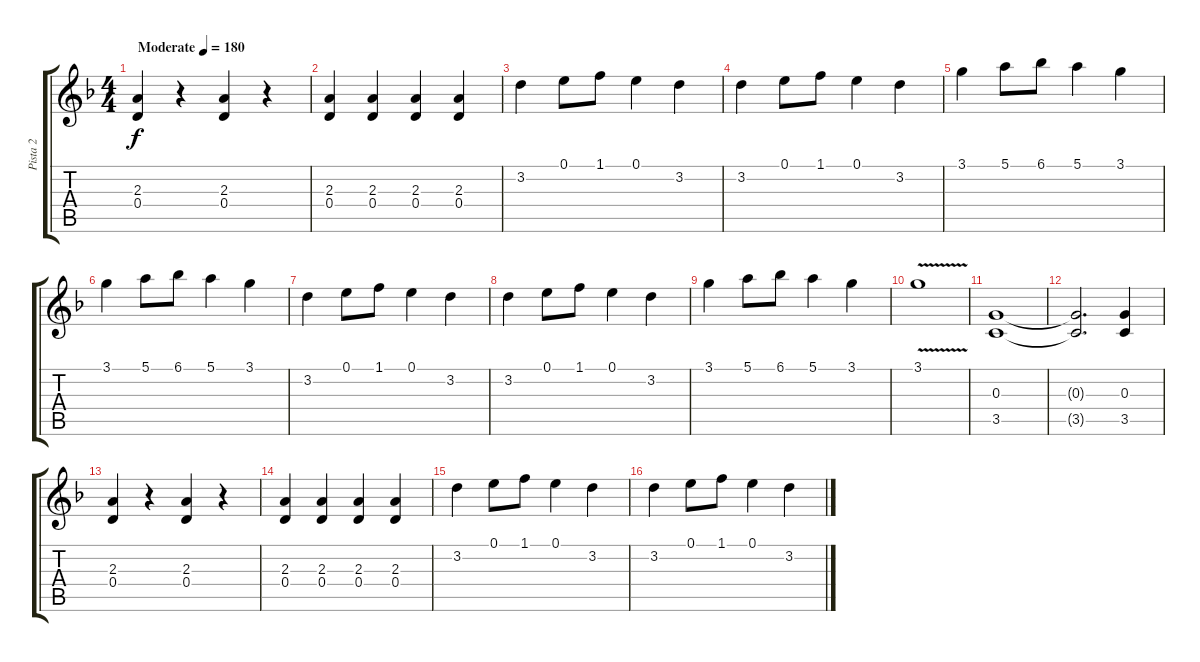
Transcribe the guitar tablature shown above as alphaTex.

\track ("Pista 2" "Pista 2") {instrument distortionguitar}
\staff {score tabs}
\tuning (E4 B3 G3 D3 A2 E2) {hide}
\ts (4 4)
\tempo (180 "Moderate")
\clef g2
\ks dminor
(2.3 0.4).4{dy f instrument distortionguitar} r.4 (2.3 0.4).4 r.4 |
(2.3 0.4).4 (2.3 0.4).4 (2.3 0.4).4 (2.3 0.4).4 |
3.2.4 0.1.8 1.1.8 0.1.4 3.2.4 |
3.2.4 0.1.8 1.1.8 0.1.4 3.2.4 |
3.1.4 5.1.8 6.1.8 5.1.4 3.1.4 |
3.1.4 5.1.8 6.1.8 5.1.4 3.1.4 |
3.2.4 0.1.8 1.1.8 0.1.4 3.2.4 |
3.2.4 0.1.8 1.1.8 0.1.4 3.2.4 |
3.1.4 5.1.8 6.1.8 5.1.4 3.1.4 |
3.1{v}.1 |
(0.3 3.5).1 |
(0.3{t} 3.5{t}).2{d} (0.3 3.5).4 |
(2.3 0.4).4 r.4 (2.3 0.4).4 r.4 |
(2.3 0.4).4 (2.3 0.4).4 (2.3 0.4).4 (2.3 0.4).4 |
3.2.4 0.1.8 1.1.8 0.1.4 3.2.4 |
3.2.4 0.1.8 1.1.8 0.1.4 3.2.4
